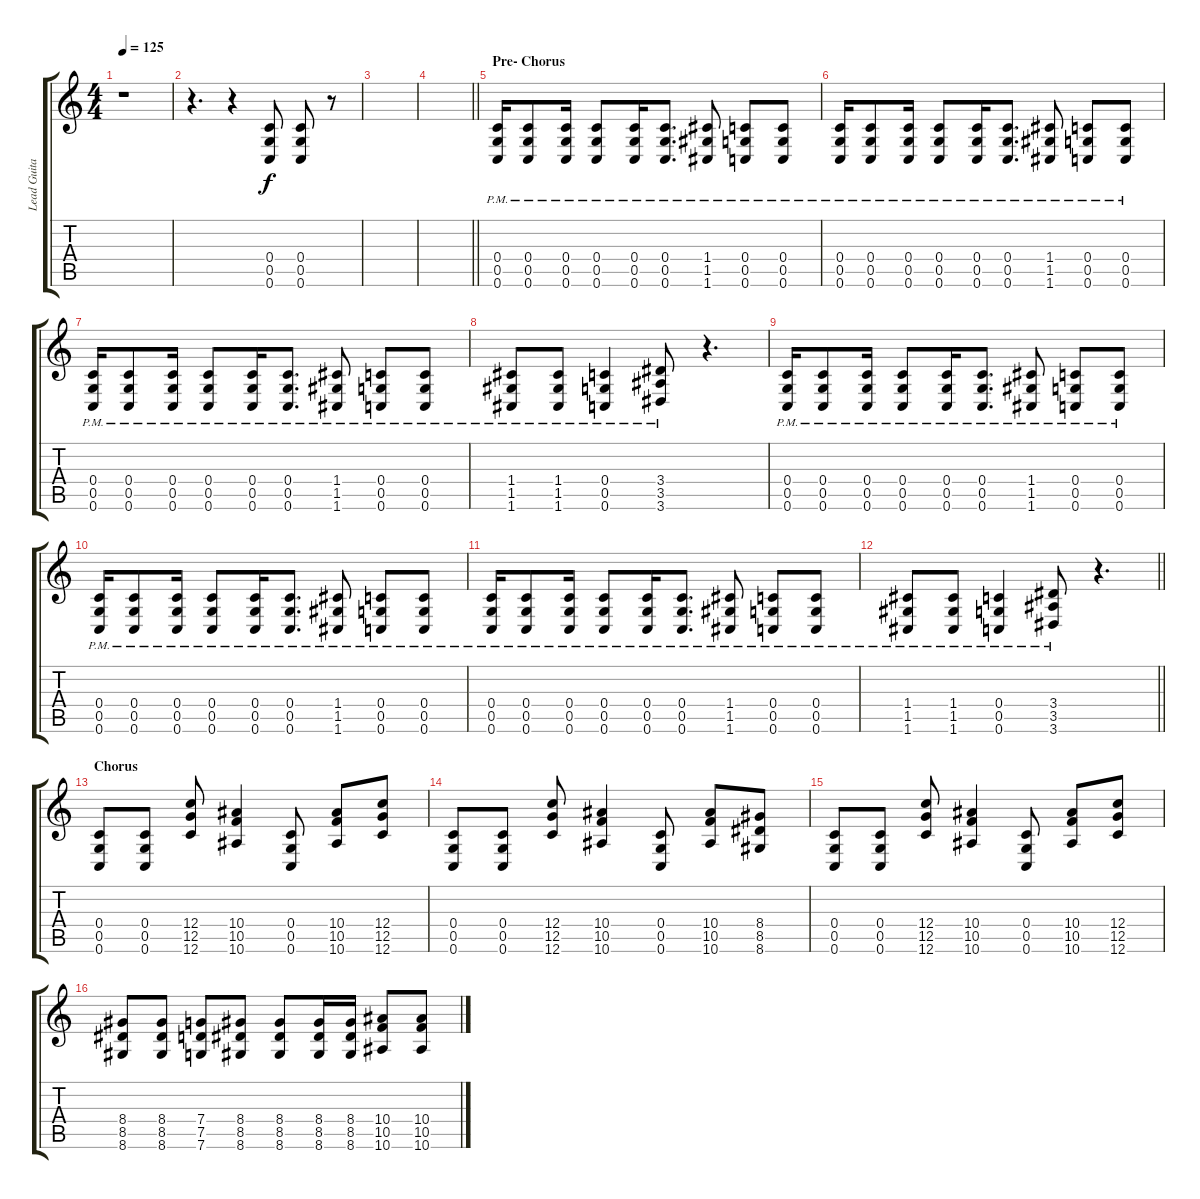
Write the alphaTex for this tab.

\track ("Lead Guitar (Riggs)" "Lead Guita") {instrument distortionguitar}
\staff {score tabs}
\tuning (D4 A3 F3 C3 G2 C2) {hide}
\ts (4 4)
\tempo 125
\clef g2
\ks c
r.1{dy f} |
r.4{d} r.4 (0.4 0.5 0.6).8 (0.4 0.5 0.6).8 r.8 |
|
\barLineRight lightlight
|
\section ("" "Pre- Chorus")
(0.4{pm} 0.5{pm} 0.6{pm}).16 (0.4{pm} 0.5{pm} 0.6{pm}).8 (0.4{pm} 0.5{pm} 0.6{pm}).16 (0.4{pm} 0.5{pm} 0.6{pm}).8 (0.4{pm} 0.5{pm} 0.6{pm}).16 (0.4{pm} 0.5{pm} 0.6{pm}).8{d} (1.4{pm} 1.5{pm} 1.6{pm}).8 (0.4{pm} 0.5{pm} 0.6{pm}).8 (0.4{pm} 0.5{pm} 0.6{pm}).8 |
(0.4{pm} 0.5{pm} 0.6{pm}).16 (0.4{pm} 0.5{pm} 0.6{pm}).8 (0.4{pm} 0.5{pm} 0.6{pm}).16 (0.4{pm} 0.5{pm} 0.6{pm}).8 (0.4{pm} 0.5{pm} 0.6{pm}).16 (0.4{pm} 0.5{pm} 0.6{pm}).8{d} (1.4{pm} 1.5{pm} 1.6{pm}).8 (0.4{pm} 0.5{pm} 0.6{pm}).8 (0.4{pm} 0.5{pm} 0.6{pm}).8 |
(0.4{pm} 0.5{pm} 0.6{pm}).16 (0.4{pm} 0.5{pm} 0.6{pm}).8 (0.4{pm} 0.5{pm} 0.6{pm}).16 (0.4{pm} 0.5{pm} 0.6{pm}).8 (0.4{pm} 0.5{pm} 0.6{pm}).16 (0.4{pm} 0.5{pm} 0.6{pm}).8{d} (1.4{pm} 1.5{pm} 1.6{pm}).8 (0.4{pm} 0.5{pm} 0.6{pm}).8 (0.4{pm} 0.5{pm} 0.6{pm}).8 |
(1.4{pm} 1.5{pm} 1.6{pm}).8 (1.4{pm} 1.5{pm} 1.6{pm}).8 (0.4{pm} 0.5{pm} 0.6{pm}).4 (3.4{pm} 3.5{pm} 3.6{pm}).8 r.4{d} |
(0.4{pm} 0.5{pm} 0.6{pm}).16 (0.4{pm} 0.5{pm} 0.6{pm}).8 (0.4{pm} 0.5{pm} 0.6{pm}).16 (0.4{pm} 0.5{pm} 0.6{pm}).8 (0.4{pm} 0.5{pm} 0.6{pm}).16 (0.4{pm} 0.5{pm} 0.6{pm}).8{d} (1.4{pm} 1.5{pm} 1.6{pm}).8 (0.4{pm} 0.5{pm} 0.6{pm}).8 (0.4{pm} 0.5{pm} 0.6{pm}).8 |
(0.4{pm} 0.5{pm} 0.6{pm}).16 (0.4{pm} 0.5{pm} 0.6{pm}).8 (0.4{pm} 0.5{pm} 0.6{pm}).16 (0.4{pm} 0.5{pm} 0.6{pm}).8 (0.4{pm} 0.5{pm} 0.6{pm}).16 (0.4{pm} 0.5{pm} 0.6{pm}).8{d} (1.4{pm} 1.5{pm} 1.6{pm}).8 (0.4{pm} 0.5{pm} 0.6{pm}).8 (0.4{pm} 0.5{pm} 0.6{pm}).8 |
(0.4{pm} 0.5{pm} 0.6{pm}).16 (0.4{pm} 0.5{pm} 0.6{pm}).8 (0.4{pm} 0.5{pm} 0.6{pm}).16 (0.4{pm} 0.5{pm} 0.6{pm}).8 (0.4{pm} 0.5{pm} 0.6{pm}).16 (0.4{pm} 0.5{pm} 0.6{pm}).8{d} (1.4{pm} 1.5{pm} 1.6{pm}).8 (0.4{pm} 0.5{pm} 0.6{pm}).8 (0.4{pm} 0.5{pm} 0.6{pm}).8 |
\barLineRight lightlight
(1.4{pm} 1.5{pm} 1.6{pm}).8 (1.4{pm} 1.5{pm} 1.6{pm}).8 (0.4{pm} 0.5{pm} 0.6{pm}).4 (3.4{pm} 3.5{pm} 3.6{pm}).8 r.4{d} |
\section ("" "Chorus")
(0.4 0.5 0.6).8 (0.4 0.5 0.6).8 (12.4 12.5 12.6).8 (10.4 10.5 10.6).4 (0.4 0.5 0.6).8 (10.4 10.5 10.6).8 (12.4 12.5 12.6).8 |
(0.4 0.5 0.6).8 (0.4 0.5 0.6).8 (12.4 12.5 12.6).8 (10.4 10.5 10.6).4 (0.4 0.5 0.6).8 (10.4 10.5 10.6).8 (8.4 8.5 8.6).8 |
(0.4 0.5 0.6).8 (0.4 0.5 0.6).8 (12.4 12.5 12.6).8 (10.4 10.5 10.6).4 (0.4 0.5 0.6).8 (10.4 10.5 10.6).8 (12.4 12.5 12.6).8 |
(8.4 8.5 8.6).8 (8.4 8.5 8.6).8 (7.4 7.5 7.6).8 (8.4 8.5 8.6).8 (8.4 8.5 8.6).8 (8.4 8.5 8.6).16 (8.4 8.5 8.6).16 (10.4 10.5 10.6).8 (10.4 10.5 10.6).8
